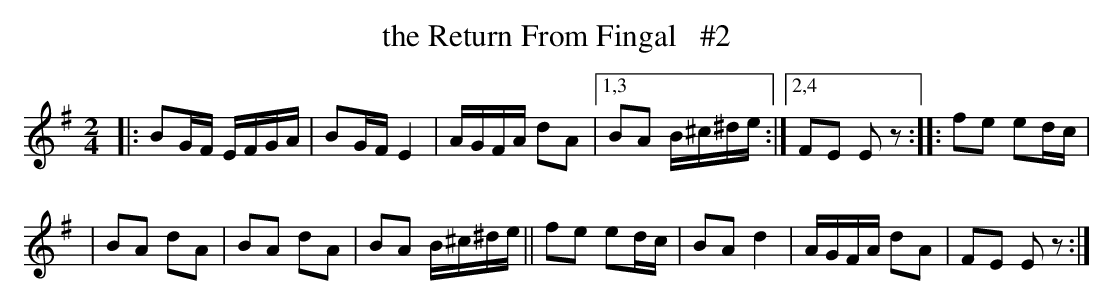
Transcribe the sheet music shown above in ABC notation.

X:1
T: the Return From Fingal   #2
M: 2/4
L: 1/16
K: Em
|: B2GF EFGA | B2GF E4 | AGFA d2A2 |[1,3 B2A2 B^c^de :|[2,4 F2E2 E2 z2 :: f2e2 e2dc |
| B2A2 d2A2 | B2A2 d2A2 | B2A2 B^c^de || f2e2 e2dc | B2A2 d4 | AGFA d2A2 | F2E2 E2 z2 :|
